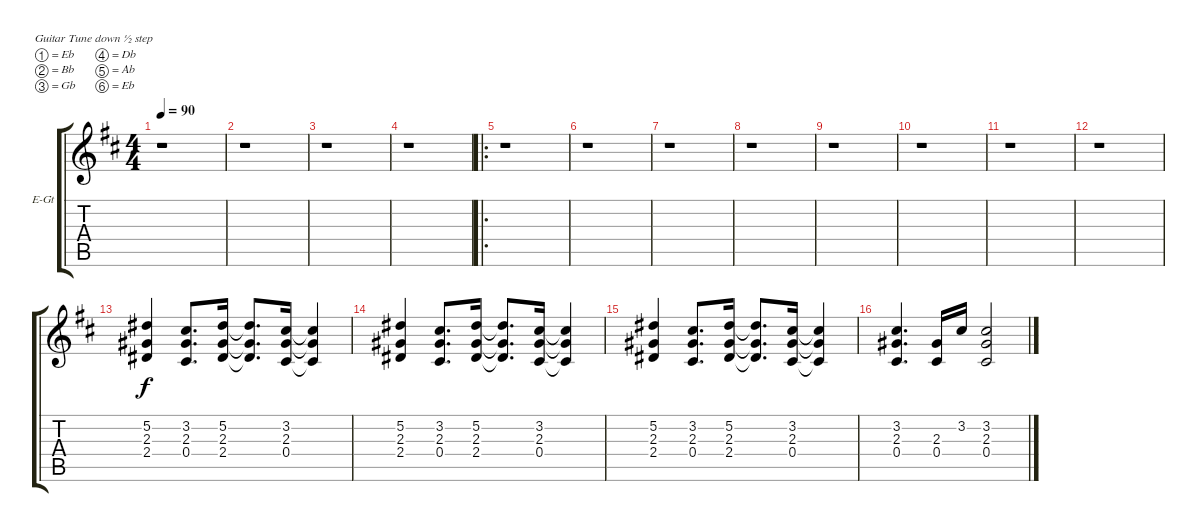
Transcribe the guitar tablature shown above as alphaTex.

\defaultSystemsLayout 4
\bracketExtendMode groupsimilarinstruments
\firstSystemTrackNameOrientation horizontal
\otherSystemsTrackNameOrientation horizontal
\track ("Electric Guitar" "E-Gt") {instrument electricguitarclean}
\staff {score tabs}
\tuning (Eb4 Bb3 Gb3 Db3 Ab2 Eb2)
\ts (4 4)
\tempo 90
\clef g2
\ks bminor
r.1{dy f instrument electricguitarclean} |
r.1 |
r.1 |
r.1 |
\ro
r.1 |
r.1 |
r.1 |
r.1 |
r.1 |
r.1 |
r.1 |
r.1 |
(5.2 2.3 2.4).4 (3.2 2.3 0.4).8{d} (5.2 2.3 2.4).16 (5.2{t} 2.3{t} 2.4{t}).8{d} (3.2 2.3 0.4).16 (3.2{t} 2.3{t} 0.4{t}).4 |
(5.2 2.3 2.4).4 (3.2 2.3 0.4).8{d} (5.2 2.3 2.4).16 (5.2{t} 2.3{t} 2.4{t}).8{d} (3.2 2.3 0.4).16 (3.2{t} 2.3{t} 0.4{t}).4 |
(5.2 2.3 2.4).4 (3.2 2.3 0.4).8{d} (5.2 2.3 2.4).16 (5.2{t} 2.3{t} 2.4{t}).8{d} (3.2 2.3 0.4).16 (3.2{t} 2.3{t} 0.4{t}).4 |
(3.2 2.3 0.4).4{d} (2.3 0.4).16 3.2.16 (3.2 2.3 0.4).2
